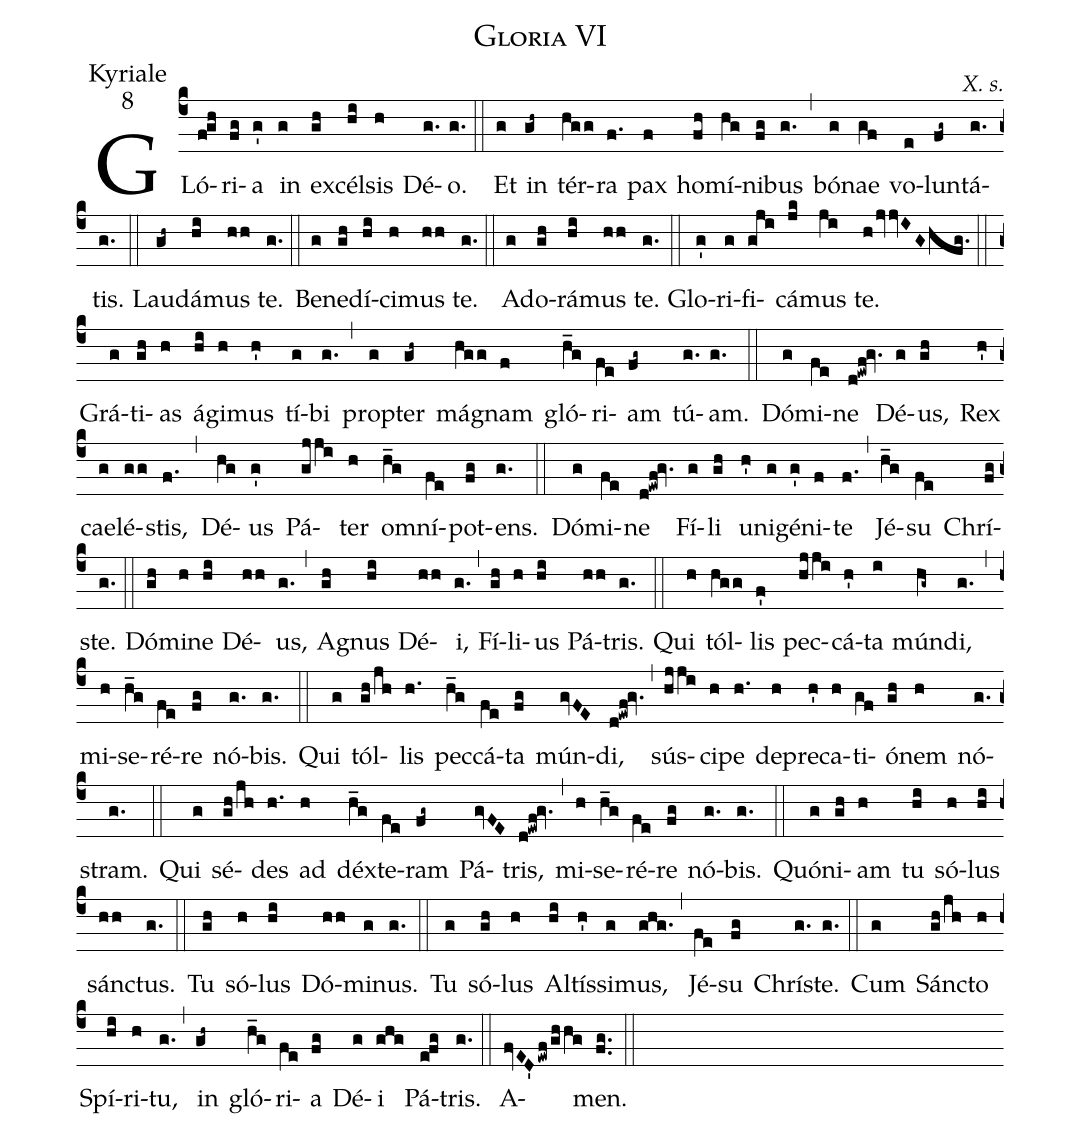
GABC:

name:Gloria VI;
office-part:Kyriale;
mode:8;
commentary:X. s.;
%%
(c4) GLó(f!gh)ri(fg)a(g') in(g) ex(gh)cél(hi)sis(h) Dé(g.)o.(g.) (::)

Et(g) in(gh~) tér(hgg)ra(f.) pax(f) ho(fh)mí(hg)ni(fg)bus(g.) (,) bó(g)nae(gf) vo(e)lun(fg~)tá(g.)tis.(g.) (::)

Lau(gh~)dá(hi)mus(hh) te.(g.) (::)

Be(g)ne(gh)dí(hi)ci(h)mus(hh) te.(g.) (::)

Ad(g)o(gh)rá(hi)mus(hh) te.(g.) (::)

Glo(g')ri(g)fi(gji)cá(jk)mus(ji) te.(h/jvvIGhfg.) (::)

Grá(g)ti(gh)as(h) á(hi)gi(h)mus(h') tí(g)bi(g.) (,) pro(g)pter(gh~) má(hgg)gnam(f) gló(h_g)ri(fe)am(fg~) tú(g.)am.(g.) (::)

Dó(g)mi(fe)ne(d!ewf!gv.) Dé(g)us,(gh) Rex(h') cae(g)lé(gg)stis,(f.) (,) Dé(hg)us(g') Pá(gjji)ter(h) o(h_g)mní(fe)pot(fg)ens.(g.) (::)

Dó(g)mi(fe)ne(d!ewf!gv.) Fí(g)li(gh) u(h')ni(g)gé(g')ni(f)te(f.) (,) Jé(h_g)su(fe) Chrí(fg)ste.(g.) (::)

Dó(gh)mi(h)ne(hi) Dé(hh)us,(g.) (,) A(gh)gnus(hi) Dé(hh)i,(g.) (,) Fí(gh)li(h)us(hi) Pá(hh)tris.(g.) (::)

Qui(h) tól(hgg)lis(f') pec(hjji)cá(h')ta(i) mún(hg~)di,(g.) (,) mi(h)se(h_g)ré(fe)re(fg) nó(g.)bis.(g.) (::)

Qui(g) tól(gh/jh)lis(h.) pec(h_g)cá(fe)ta(fg) mún(gvFE)di,(d!ewf!gv.) (,) sús(hjji)ci(h)pe(h.) de(h)pre(h')ca(h)ti(gf)ó(gh)nem(h) nó(g.)stram.(g.) (::)

Qui(g) sé(gh/jh)des(h.) ad(h) déx(h_g)te(fe)ram(fg~) Pá(gvFE)tris,(d!ewf!gv.) (,) mi(h)se(h_g)ré(fe)re(fg) nó(g.)bis.(g.) (::)

Quó(g)ni(gh)am(h) tu(hi) só(h)lus(hi) sán(hh)ctus.(g.) (::)

Tu(gh) só(h)lus(hi) Dó(hh)mi(g)nus.(g.) (::)

Tu(g) só(gh)lus(h) Al(hi)tís(h')si(g)mus,(ghg.) (,) Jé(fe)su(fg) Chrí(g.)ste.(g.) (::)

Cum(g) Sán(gh/jh)cto(h) Spí(hi)ri(h)tu,(g.) (,) in(gh~) gló(h_g)ri(fe)a(fg) Dé(g)i(ghg) Pá(e!fg)tris.(g.) (::) A(fvED'ewf/ghhg)men.(fg..) (::)
